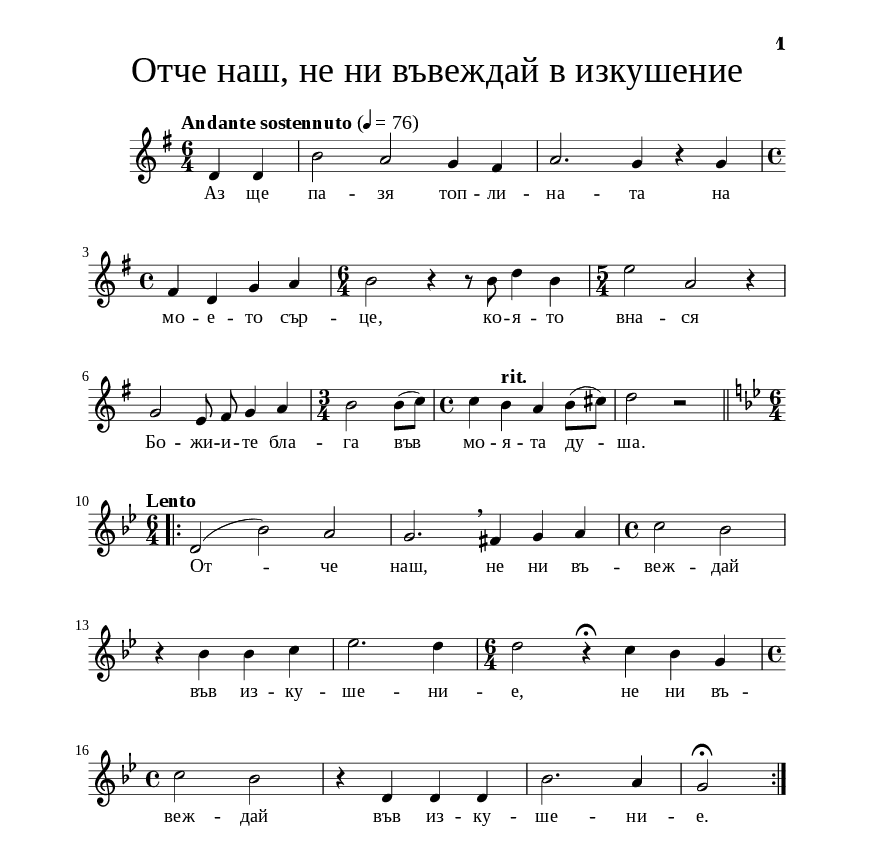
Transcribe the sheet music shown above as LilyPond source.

\version "2.24.4"

% include paper part and global functions
\include "include/globals.ily"

\bookpart {
  \label #'ref216
  \tocItem \markup "Отче наш, не ни въвеждай в изкушение"
  \include "include/bookpart-paper.ily"
  \score {
    \include "include/score-layout.ily"

    \new Voice \absolute {
      \clef treble
      \key g \major
      \time 6/4
      \tempoFunc "Andante sostennuto" 4 "76"
      \autoBeamOff
      \partial 2
      d'4  d'4 | % 2
      b'2  a'2  g'4  fis'4 | % 3
      a'2.  g'4 r4  g'4 \break | % 4
      \time 4/4  | % 4
      fis'4  d'4  g'4  a'4 | % 5
      \time 6/4  | % 5
      b'2 r4 r8 b'8 d''4 b'4 | % 6
      \time 5/4  | % 6
      e''2  a'2 r4 \break | % 7
      g'2  e'8  fis'8  g'4  a'4 | % 8
      \time 3/4  | % 8
      b'2 b'8 ( [ c''8 ) ] | % 9
      \time 4/4  | % 9
      c''4 \tempo"rit." b'4 a'4
      b'8 ( [ cis''8 ) ]  |
      d''2 r2   \bar ".|:-||"
      | % 11
      \key g \minor \time 6/4 \break | % 11
      \tempo "Lento" d'2 ( bes'2 )
      a'2 | % 12
      g'2.  \breathe fis'4  g'4  a'4
      | % 13
      \time 4/4  | % 13
      c''2 bes'2 \break | % 14
      r4 bes'4 bes'4 c''4 | % 15
      es''2. d''4 | % 16
      \time 6/4  | % 16
      d''2 r4 ^\fermata c''4 bes'4
      g'4 \break | % 17
      \time 4/4  | % 17
      c''2 bes'2 | % 18
      r4  d'4  d'4  d'4 | % 19
      bes'2.  a'4 |
      g'2 \fermata  \bar ":|."

    }

    \addlyrics {
      Аз ще па -- зя топ -- ли -- на --
      та на мо -- е -- то сър -- це, ко --
      я -- то вна -- ся Бо -- жи -- и -- те
      бла -- га във  мо -- я -- та ду
      -- ша. От -- че наш, не ни
      въ -- веж -- дай във из -- ку -- ше
      -- ни -- е, не ни въ -- веж -- дай
      във из -- ку -- ше -- ни -- е.}

      \header {
        title = \titleFunc #'ref_desc_17 "Отче наш, не ни въвеждай в изкушение" "Otče naš, ne ni văveždaj v izkušenie"
      }

      \midi{}

    } % score

  } % bookpart

  % Più mosso
  %
